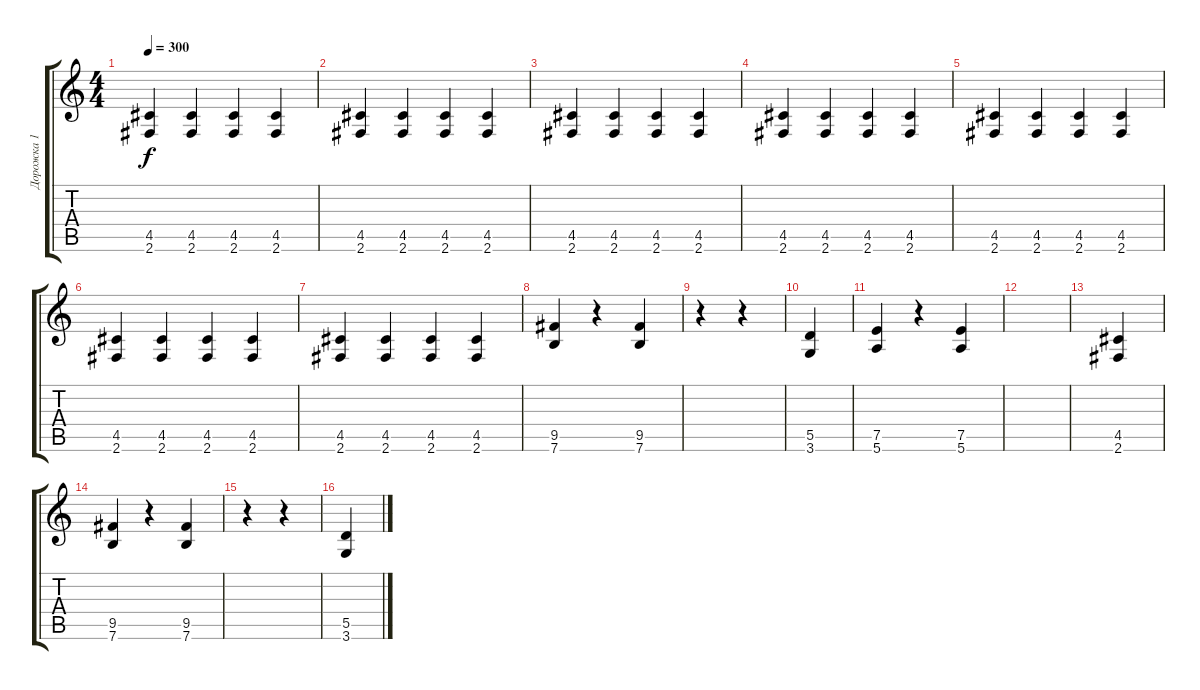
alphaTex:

\track ("Дорожка 1" "Дорожка 1") {instrument overdrivenguitar}
\staff {score tabs}
\tuning (E4 B3 G3 D3 A2 E2) {hide}
\ts (4 4)
\tempo 300
\clef g2
\ks c
(4.5 2.6).4{dy f} (4.5 2.6).4 (4.5 2.6).4 (4.5 2.6).4 |
(4.5 2.6).4 (4.5 2.6).4 (4.5 2.6).4 (4.5 2.6).4 |
(4.5 2.6).4 (4.5 2.6).4 (4.5 2.6).4 (4.5 2.6).4 |
(4.5 2.6).4 (4.5 2.6).4 (4.5 2.6).4 (4.5 2.6).4 |
(4.5 2.6).4 (4.5 2.6).4 (4.5 2.6).4 (4.5 2.6).4 |
(4.5 2.6).4 (4.5 2.6).4 (4.5 2.6).4 (4.5 2.6).4 |
(4.5 2.6).4 (4.5 2.6).4 (4.5 2.6).4 (4.5 2.6).4 |
(9.5 7.6).4 r.4 (9.5 7.6).4 |
r.4 r.4 |
(5.5 3.6).4 |
(7.5 5.6).4 r.4 (7.5 5.6).4 |
|
(4.5 2.6).4 |
(9.5 7.6).4 r.4 (9.5 7.6).4 |
r.4 r.4 |
(5.5 3.6).4
